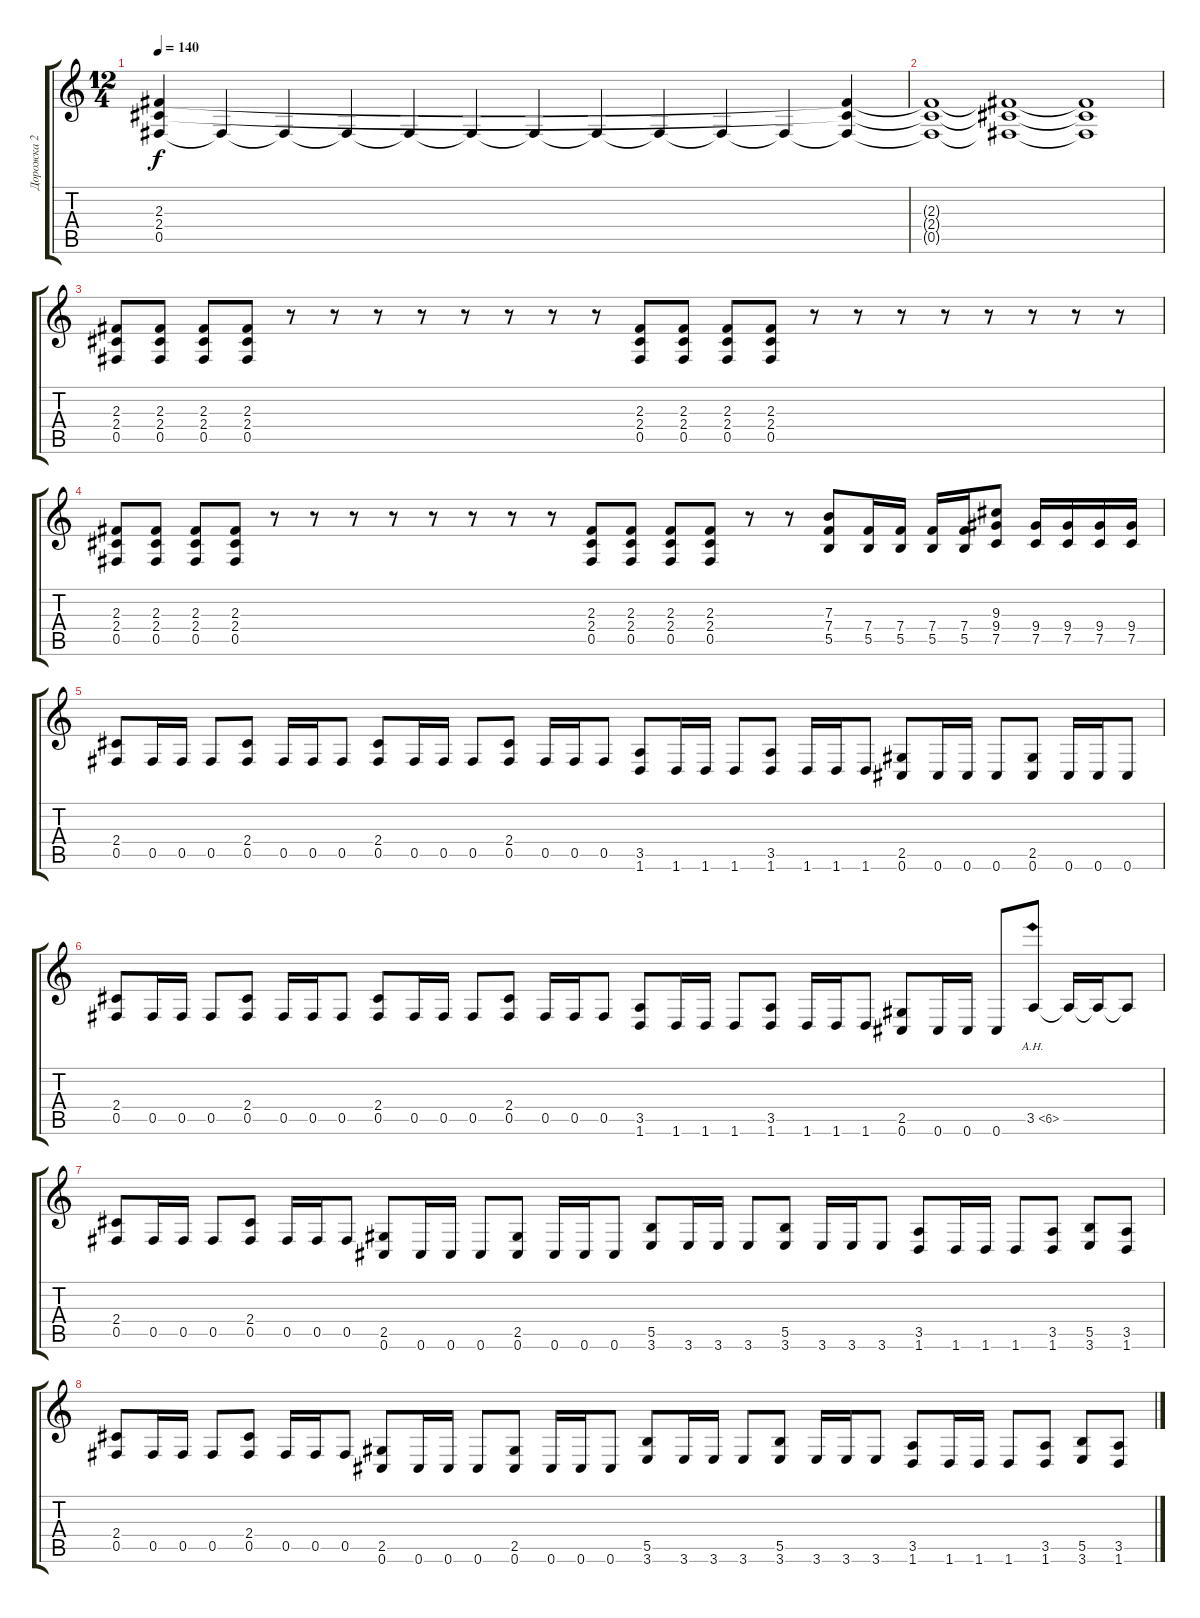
\track ("Дорожка 2" "Дорожка 2") {instrument distortionguitar}
\staff {score tabs}
\tuning (Db4 Ab3 E3 B2 Gb2 Db2) {hide}
\ts (12 4)
\tempo 140
\clef g2
\ks c
(2.3 2.4 0.5).4{dy f instrument distortionguitar} 0.5{t}.4 0.5{t}.4 0.5{t}.4 0.5{t}.4 0.5{t}.4 0.5{t}.4 0.5{t}.4 0.5{t}.4 0.5{t}.4 0.5{t}.4 (2.3{t} 2.4{t} 0.5{t}).4 |
(2.3{t} 2.4{t} 0.5{t}).1 (2.3{t} 2.4{t} 0.5{t}).1 (2.3{t} 2.4{t} 0.5{t}).1 |
(2.3 2.4 0.5).8 (2.3 2.4 0.5).8 (2.3 2.4 0.5).8 (2.3 2.4 0.5).8 r.8 r.8 r.8 r.8 r.8 r.8 r.8 r.8 (2.3 2.4 0.5).8 (2.3 2.4 0.5).8 (2.3 2.4 0.5).8 (2.3 2.4 0.5).8 r.8 r.8 r.8 r.8 r.8 r.8 r.8 r.8 |
(2.3 2.4 0.5).8 (2.3 2.4 0.5).8 (2.3 2.4 0.5).8 (2.3 2.4 0.5).8 r.8 r.8 r.8 r.8 r.8 r.8 r.8 r.8 (2.3 2.4 0.5).8 (2.3 2.4 0.5).8 (2.3 2.4 0.5).8 (2.3 2.4 0.5).8 r.8 r.8 (7.3 7.4 5.5).8 (7.4 5.5).16 (7.4 5.5).16 (7.4 5.5).16 (7.4 5.5).16 (9.3 9.4 7.5).8 (9.4 7.5).16 (9.4 7.5).16 (9.4 7.5).16 (9.4 7.5).16 |
(2.4 0.5).8 0.5.16 0.5.16 0.5.8 (2.4 0.5).8 0.5.16 0.5.16 0.5.8 (2.4 0.5).8 0.5.16 0.5.16 0.5.8 (2.4 0.5).8 0.5.16 0.5.16 0.5.8 (3.5 1.6).8 1.6.16 1.6.16 1.6.8 (3.5 1.6).8 1.6.16 1.6.16 1.6.8 (2.5 0.6).8 0.6.16 0.6.16 0.6.8 (2.5 0.6).8 0.6.16 0.6.16 0.6.8 |
(2.4 0.5).8 0.5.16 0.5.16 0.5.8 (2.4 0.5).8 0.5.16 0.5.16 0.5.8 (2.4 0.5).8 0.5.16 0.5.16 0.5.8 (2.4 0.5).8 0.5.16 0.5.16 0.5.8 (3.5 1.6).8 1.6.16 1.6.16 1.6.8 (3.5 1.6).8 1.6.16 1.6.16 1.6.8 (2.5 0.6).8 0.6.16 0.6.16 0.6.8 3.5{ah 3}.8 3.5{t}.16 3.5{t}.16 3.5{t}.8 |
(2.4 0.5).8 0.5.16 0.5.16 0.5.8 (2.4 0.5).8 0.5.16 0.5.16 0.5.8 (2.5 0.6).8 0.6.16 0.6.16 0.6.8 (2.5 0.6).8 0.6.16 0.6.16 0.6.8 (5.5 3.6).8 3.6.16 3.6.16 3.6.8 (5.5 3.6).8 3.6.16 3.6.16 3.6.8 (3.5 1.6).8 1.6.16 1.6.16 1.6.8 (3.5 1.6).8 (5.5 3.6).8 (3.5 1.6).8 |
(2.4 0.5).8 0.5.16 0.5.16 0.5.8 (2.4 0.5).8 0.5.16 0.5.16 0.5.8 (2.5 0.6).8 0.6.16 0.6.16 0.6.8 (2.5 0.6).8 0.6.16 0.6.16 0.6.8 (5.5 3.6).8 3.6.16 3.6.16 3.6.8 (5.5 3.6).8 3.6.16 3.6.16 3.6.8 (3.5 1.6).8 1.6.16 1.6.16 1.6.8 (3.5 1.6).8 (5.5 3.6).8 (3.5 1.6).8
